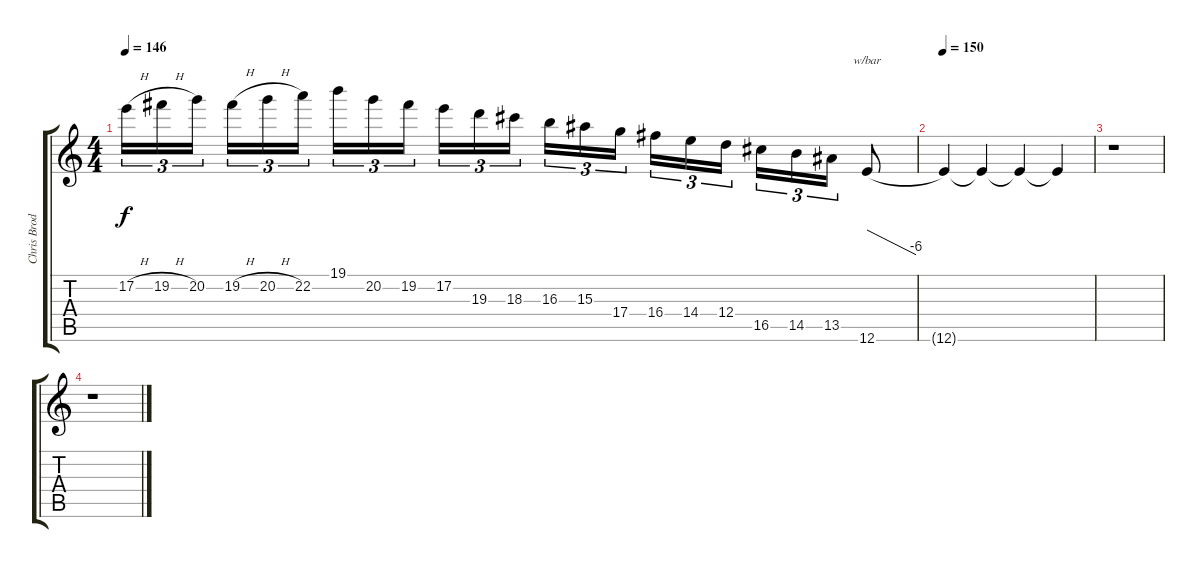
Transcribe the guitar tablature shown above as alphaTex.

\track ("Chris Broderick Solo" "Chris Brod") {instrument overdrivenguitar}
\staff {score tabs}
\tuning (E4 B3 G3 D3 A2 E2) {hide}
\ts (4 4)
\tempo 146
\clef g2
\ks c
17.2{h}.16{tu (3 2) dy f} 19.2{h}.16{tu (3 2)} 20.2.16{tu (3 2) beam splitsecondary} 19.2{h}.16{tu (3 2)} 20.2{h}.16{tu (3 2)} 22.2.16{tu (3 2)} 19.1.16{tu (3 2)} 20.2.16{tu (3 2)} 19.2.16{tu (3 2) beam splitsecondary} 17.2.16{tu (3 2)} 19.3.16{tu (3 2)} 18.3.16{tu (3 2)} 16.3.16{tu (3 2)} 15.3.16{tu (3 2)} 17.4.16{tu (3 2) beam splitsecondary} 16.4.16{tu (3 2)} 14.4.16{tu (3 2)} 12.4.16{tu (3 2)} 16.5.16{tu (3 2)} 14.5.16{tu (3 2)} 13.5.16{tu (3 2)} 12.6.8{tbe (dive default 0 0 60 -24)} |
\tempo 150
12.6{t}.4{volume 0} 12.6{t}.4 12.6{t}.4 12.6{t}.4 |
r.1 |
r.1
